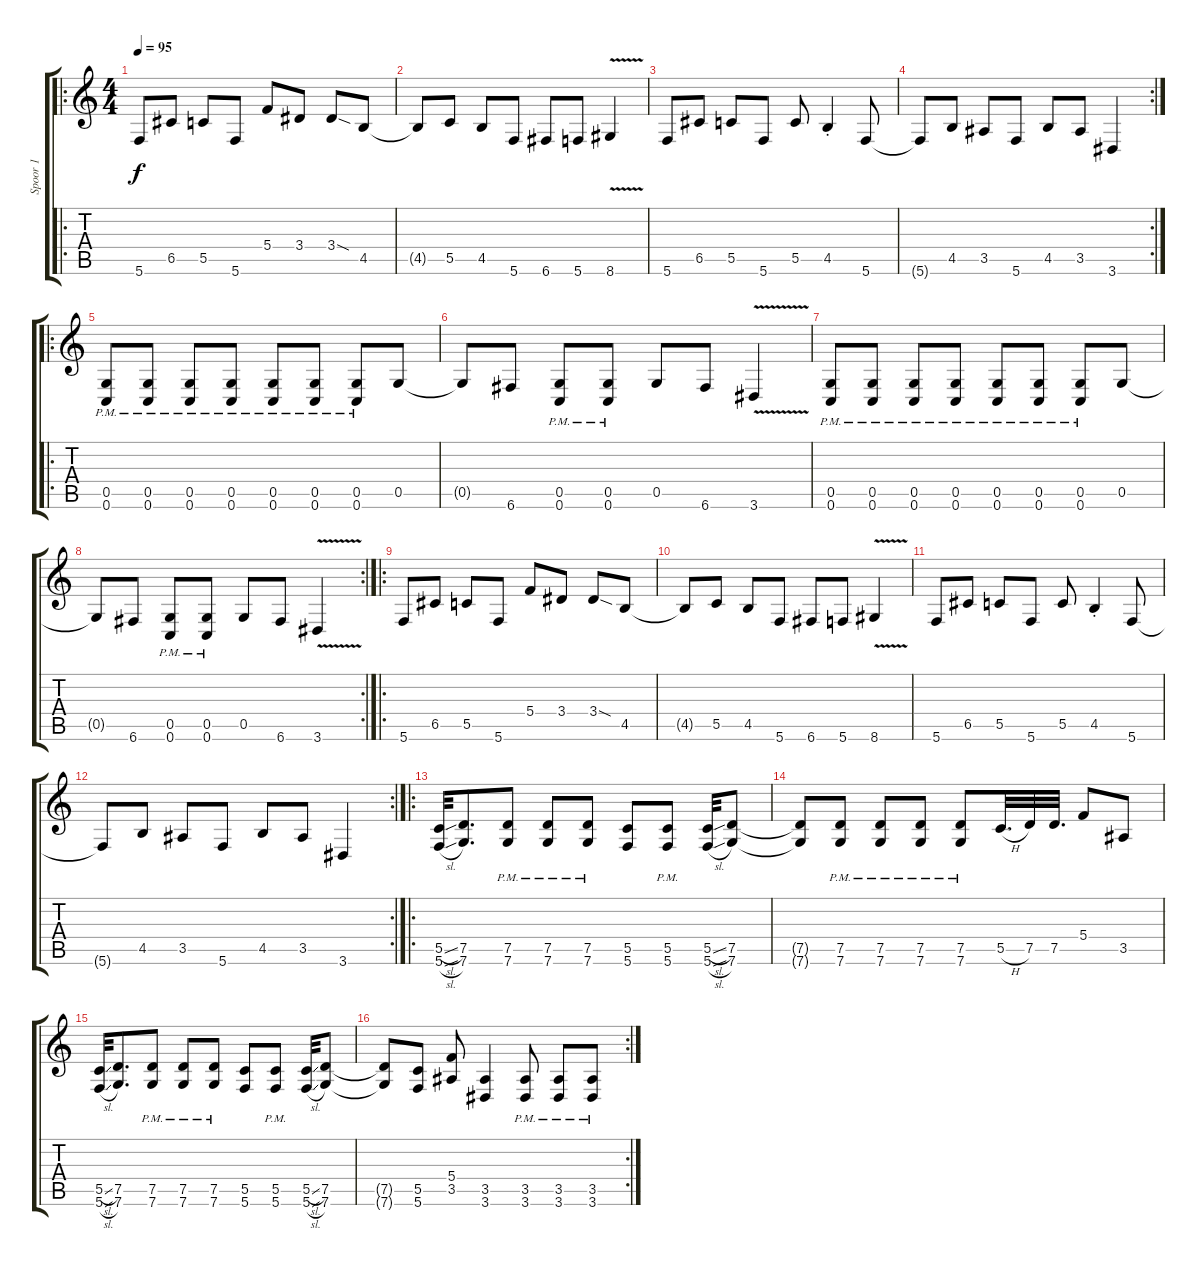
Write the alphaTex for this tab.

\track ("Spoor 1" "Spoor 1") {instrument distortionguitar}
\staff {score tabs}
\tuning (D4 A3 F3 C3 G2 C2) {hide}
\ro
\ts (4 4)
\tempo 95
\clef g2
\ks c
5.6.8{dy f} 6.5.8 5.5.8 5.6.8 5.4.8 3.4.8 3.4{sod}.8 4.5.8 |
4.5{t}.8 5.5.8 4.5.8 5.6.8 6.6.8 5.6.8 8.6{v}.4 |
5.6.8 6.5.8 5.5.8 5.6.8 5.5.8 4.5{st}.4 5.6.8 |
\rc 2
5.6{t}.8 4.5.8 3.5.8 5.6.8 4.5.8 3.5.8 3.6.4 |
\ro
(0.5{pm} 0.6{pm}).8 (0.5{pm} 0.6{pm}).8 (0.5{pm} 0.6{pm}).8 (0.5{pm} 0.6{pm}).8 (0.5{pm} 0.6{pm}).8 (0.5{pm} 0.6{pm}).8 (0.5{pm} 0.6{pm}).8 0.5.8 |
0.5{t}.8 6.6.8 (0.5{pm} 0.6{pm}).8 (0.5{pm} 0.6{pm}).8 0.5.8 6.6.8 3.6{v}.4 |
(0.5{pm} 0.6{pm}).8 (0.5{pm} 0.6{pm}).8 (0.5{pm} 0.6{pm}).8 (0.5{pm} 0.6{pm}).8 (0.5{pm} 0.6{pm}).8 (0.5{pm} 0.6{pm}).8 (0.5{pm} 0.6{pm}).8 0.5.8 |
\rc 2
0.5{t}.8 6.6.8 (0.5{pm} 0.6{pm}).8 (0.5{pm} 0.6{pm}).8 0.5.8 6.6.8 3.6{v}.4 |
\ro
5.6.8 6.5.8 5.5.8 5.6.8 5.4.8 3.4.8 3.4{sod}.8 4.5.8 |
4.5{t}.8 5.5.8 4.5.8 5.6.8 6.6.8 5.6.8 8.6{v}.4 |
5.6.8 6.5.8 5.5.8 5.6.8 5.5.8 4.5{st}.4 5.6.8 |
\rc 2
5.6{t}.8 4.5.8 3.5.8 5.6.8 4.5.8 3.5.8 3.6.4 |
\ro
(5.5{sl} 5.6{sl}).32 (7.5 7.6).8{d} (7.5{pm} 7.6{pm}).8 (7.5{pm} 7.6{pm}).8 (7.5{pm} 7.6{pm}).8 (5.5 5.6).8 (5.5{pm} 5.6{pm}).8 (5.5{sl} 5.6{sl}).32 (7.5 7.6).8 |
(7.5{t} 7.6{t}).8 (7.5{pm} 7.6{pm}).8 (7.5{pm} 7.6{pm}).8 (7.5{pm} 7.6{pm}).8 (7.5{pm} 7.6{pm}).8 5.5{h}.32{d} 7.5.32 7.5.32{d} 5.4.8 3.5.8 |
(5.5{sl} 5.6{sl}).32 (7.5 7.6).8{d} (7.5{pm} 7.6{pm}).8 (7.5{pm} 7.6{pm}).8 (7.5{pm} 7.6{pm}).8 (5.5 5.6).8 (5.5{pm} 5.6{pm}).8 (5.5{sl} 5.6{sl}).32 (7.5 7.6).8 |
\rc 2
(7.5{t} 7.6{t}).8 (5.5 5.6).8 (5.4 3.5).8 (3.5 3.6).4 (3.5{pm} 3.6{pm}).8 (3.5{pm} 3.6{pm}).8 (3.5{pm} 3.6{pm}).8
